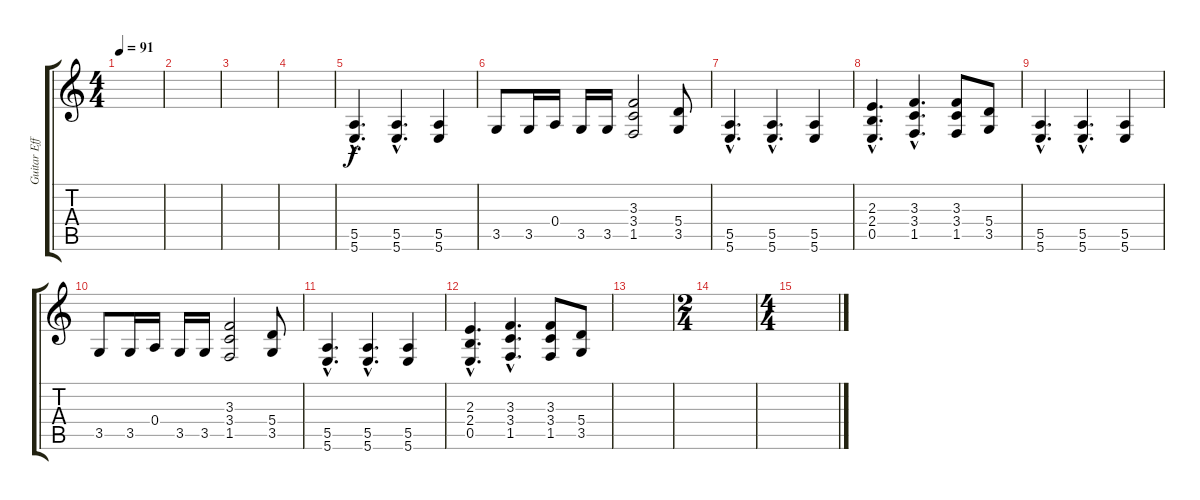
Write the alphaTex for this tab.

\track ("Guitar Effect" "Guitar Eff") {instrument distortionguitar}
\staff {score tabs}
\tuning (B3 Gb3 D3 A2 E2 B1) {hide}
\ts (4 4)
\tempo 91
\clef g2
\ks c
|
|
|
|
(5.5{hac} 5.6{hac}).4{d} (5.5{hac} 5.6{hac}).4{d} (5.5 5.6).4 |
3.5.8 3.5.16 0.4.16 3.5.16 3.5.16 (3.3 3.4 1.5).2 (5.4 3.5).8 |
(5.5{hac} 5.6{hac}).4{d} (5.5{hac} 5.6{hac}).4{d} (5.5 5.6).4 |
(2.3{hac} 2.4{hac} 0.5{hac}).4{d} (3.3{hac} 3.4{hac} 1.5{hac}).4{d} (3.3 3.4 1.5).8 (5.4 3.5).8 |
(5.5{hac} 5.6{hac}).4{d} (5.5{hac} 5.6{hac}).4{d} (5.5 5.6).4 |
3.5.8 3.5.16 0.4.16 3.5.16 3.5.16 (3.3 3.4 1.5).2 (5.4 3.5).8 |
(5.5{hac} 5.6{hac}).4{d} (5.5{hac} 5.6{hac}).4{d} (5.5 5.6).4 |
(2.3{hac} 2.4{hac} 0.5{hac}).4{d} (3.3{hac} 3.4{hac} 1.5{hac}).4{d} (3.3 3.4 1.5).8 (5.4 3.5).8 |
|
\ts (2 4)
|
\ts (4 4)
